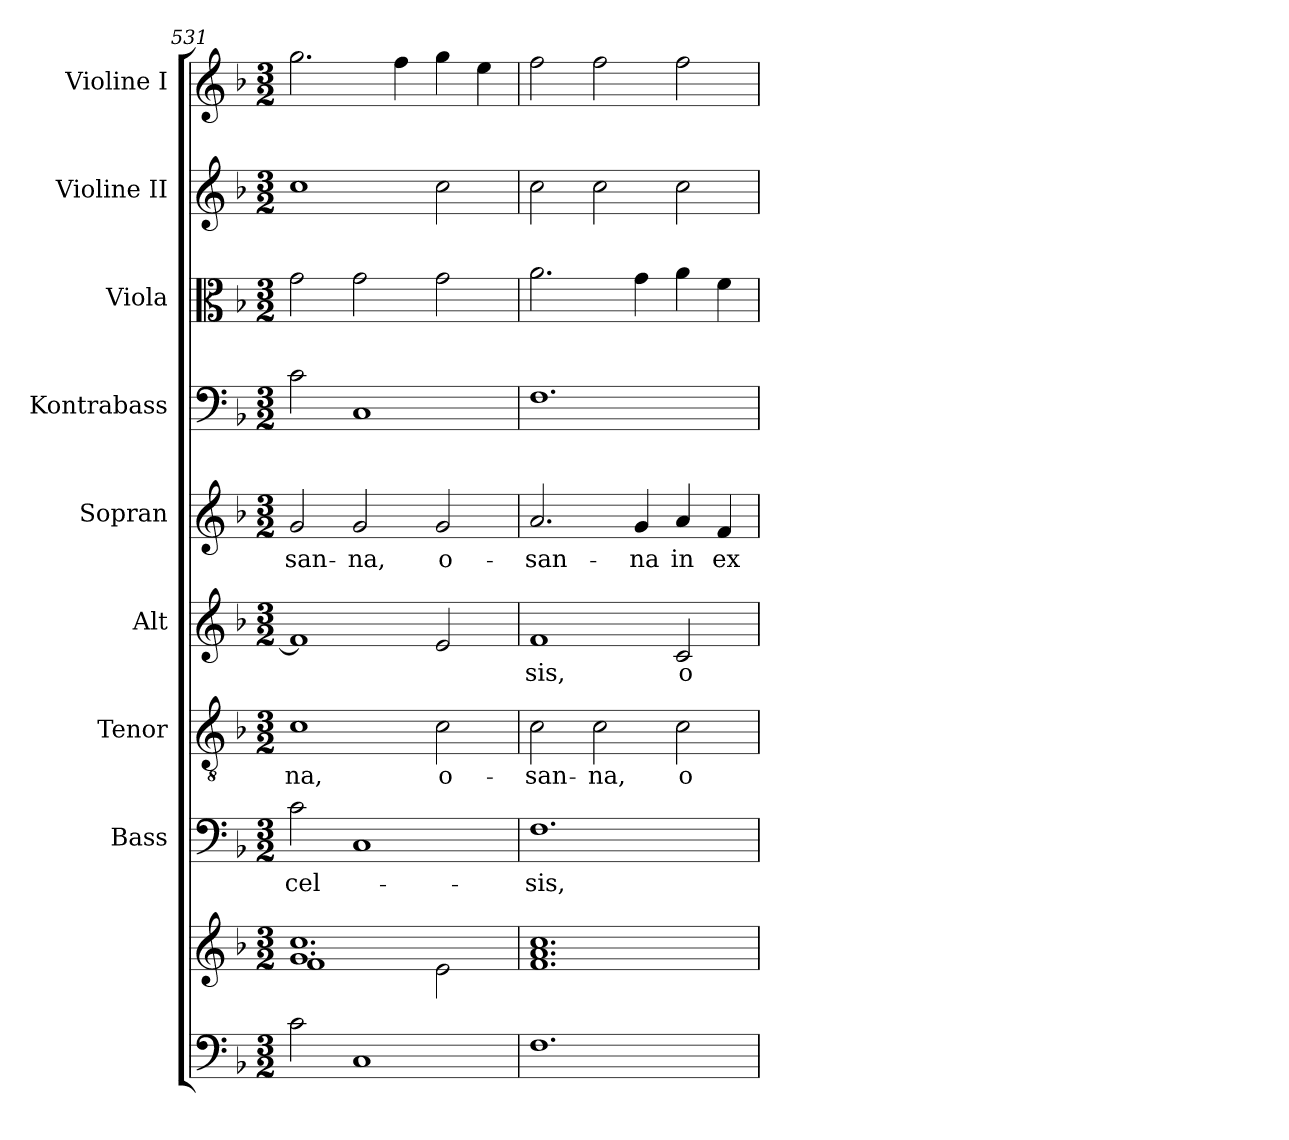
**kern	**kern	**kern	**text	**kern	**text	**kern	**text	**kern	**text	**kern	**kern	**kern	**kern
*part9	*part9	*part8	*part8	*part7	*part7	*part6	*part6	*part5	*part5	*part4	*part3	*part2	*part1
*staff10	*staff9	*staff8	*staff8	*staff7	*staff7	*staff6	*staff6	*staff5	*staff5	*staff4	*staff3	*staff2	*staff1
*	*	*I"Bass	*	*I"Tenor	*	*I"Alt	*	*I"Sopran	*	*I"Kontrabass	*I"Viola	*I"Violine II	*I"Violine I
*	*	*I'B.	*	*I'T.	*	*I'A.	*	*I'S.	*	*I'Kb.	*I'Vla.	*I'Vl. II	*I'Vl. I
*clefF4	*clefG2	*clefF4	*	*clefGv2	*	*clefG2	*	*clefG2	*	*clefF4	*clefC3	*clefG2	*clefG2
*	*	*	*	*	*	*	*	*	*	*ITrd7c12	*	*	*
*k[b-]	*k[b-]	*k[b-]	*	*k[b-]	*	*k[b-]	*	*k[b-]	*	*k[b-]	*k[b-]	*k[b-]	*k[b-]
*F:	*F:	*F:	*	*F:	*	*F:	*	*F:	*	*F:	*F:	*F:	*F:
*M3/2	*M3/2	*M3/2	*	*M3/2	*	*M3/2	*	*M3/2	*	*M3/2	*M3/2	*M3/2	*M3/2
=531	=531	=531	=531	=531	=531	=531	=531	=531	=531	=531	=531	=531	=531
*	*^	*	*	*	*	*	*	*	*	*	*	*	*
!	!	!	!	!LO:LY:b	!	!LO:LY:b	!	!	!	!LO:LY:b	!	!	!	!
2c\	1.g 1.cc	1f	2c\	-cel-	1c	-na,	1f]	.	2g/	-san-	2C\	2g\	1cc	2.gg\
!	!	!	!	!	!	!	!	!	!	!LO:LY:b	!	!	!	!
1C	.	.	1C	.	.	.	.	.	2g/	-na,	1CC	2g\	.	.
.	.	.	.	.	.	.	.	.	.	.	.	.	.	4ff\
!	!	!	!	!	!	!LO:LY:b	!	!	!	!LO:LY:b	!	!	!	!
.	.	2e\	.	.	2c\	o-	2e/	.	2g/	o-	.	2g\	2cc\	4gg\
.	.	.	.	.	.	.	.	.	.	.	.	.	.	4ee\
*	*v	*v	*	*	*	*	*	*	*	*	*	*	*	*
=532	=532	=532	=532	=532	=532	=532	=532	=532	=532	=532	=532	=532	=532
!	!	!	!LO:LY:b	!	!LO:LY:b	!	!LO:LY:b	!	!LO:LY:b	!	!	!	!
1.F	1.f 1.a 1.cc	1.F	-sis,	2c\	-san-	1f	-sis,	2.a/	-san-	1.FF	2.a\	2cc\	2ff\
!	!	!	!	!	!LO:LY:b	!	!	!	!	!	!	!	!
.	.	.	.	2c\	-na,	.	.	.	.	.	.	2cc\	2ff\
!	!	!	!	!	!	!	!	!	!LO:LY:b	!	!	!	!
.	.	.	.	.	.	.	.	4g/	-na	.	4g\	.	.
!	!	!	!	!	!LO:LY:b	!	!LO:LY:b	!	!LO:LY:b	!	!	!	!
.	.	.	.	2c\	o-	2c/	o-	4a/	in	.	4a\	2cc\	2ff\
!	!	!	!	!	!	!	!	!	!LO:LY:b	!	!	!	!
.	.	.	.	.	.	.	.	4f/	ex-	.	4f\	.	.
=	=	=	=	=	=	=	=	=	=	=	=	=	=
*-	*-	*-	*-	*-	*-	*-	*-	*-	*-	*-	*-	*-	*-
